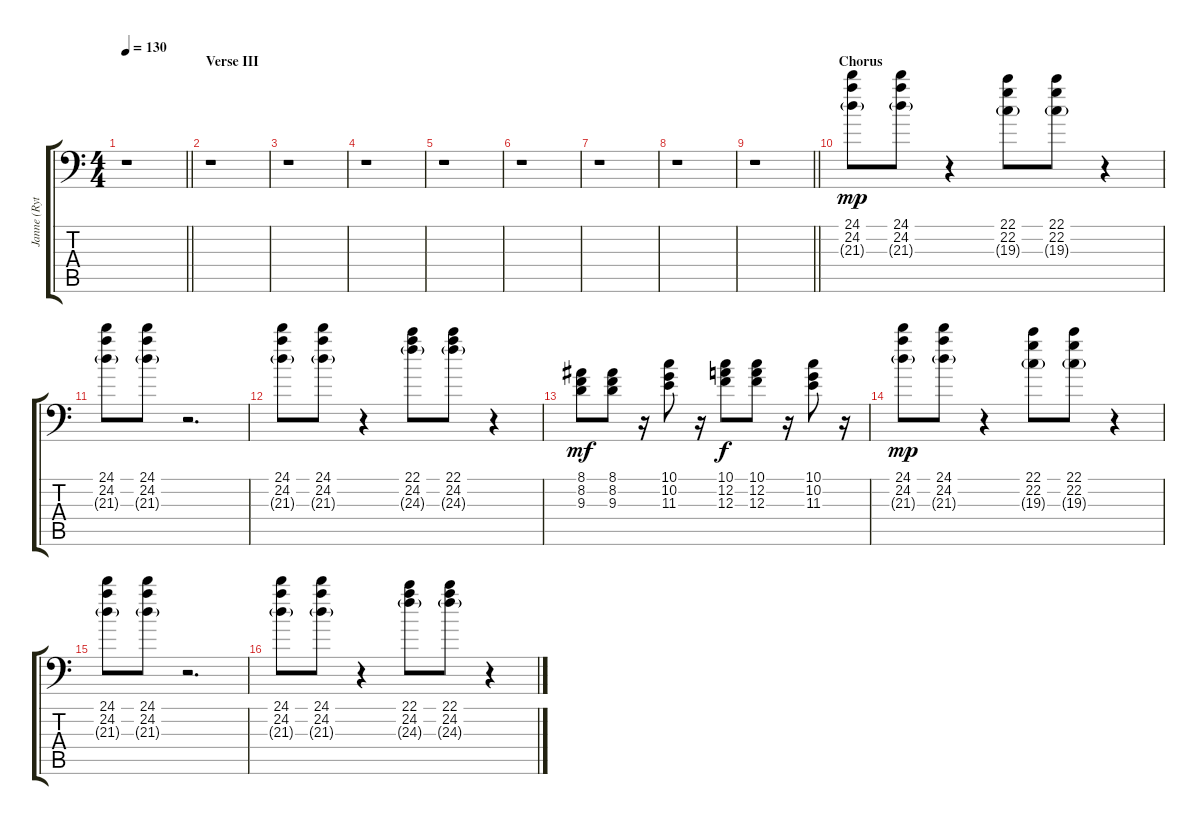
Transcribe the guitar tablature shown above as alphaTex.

\track ("Janne (Rythm II)" "Janne (Ryt") {instrument synthbass2}
\staff {score tabs}
\tuning (D3 A2 F2 C2 G1 C1) {hide}
\ts (4 4)
\tempo 130
\clef f4
\barLineRight lightlight
\ks c
r.1{dy mp} |
\section ("" "Verse III")
r.1 |
r.1 |
r.1 |
r.1 |
r.1 |
r.1 |
r.1 |
\barLineRight lightlight
r.1 |
\section ("" "Chorus")
(24.1 24.2 21.3{g}).8{volume 8 balance 8 instrument stringensemble1} (24.1 24.2 21.3{g}).8 r.4 (22.1 22.2 19.3{g}).8 (22.1 22.2 19.3{g}).8 r.4 |
(24.1 24.2 21.3{g}).8 (24.1 24.2 21.3{g}).8 r.2{d} |
(24.1 24.2 21.3{g}).8 (24.1 24.2 21.3{g}).8 r.4 (22.1 24.2 24.3{g}).8 (22.1 24.2 24.3{g}).8 r.4 |
(8.1 8.2 9.3).8{dy mf volume 7} (8.1 8.2 9.3).8 r.16 (10.1 10.2 11.3).8 r.16 (10.1 12.2 12.3).8{dy f} (10.1 12.2 12.3).8 r.16 (10.1 10.2 11.3).8 r.16 |
(24.1 24.2 21.3{g}).8{dy mp volume 9} (24.1 24.2 21.3{g}).8 r.4 (22.1 22.2 19.3{g}).8 (22.1 22.2 19.3{g}).8 r.4 |
(24.1 24.2 21.3{g}).8 (24.1 24.2 21.3{g}).8 r.2{d} |
(24.1 24.2 21.3{g}).8 (24.1 24.2 21.3{g}).8 r.4 (22.1 24.2 24.3{g}).8 (22.1 24.2 24.3{g}).8 r.4
